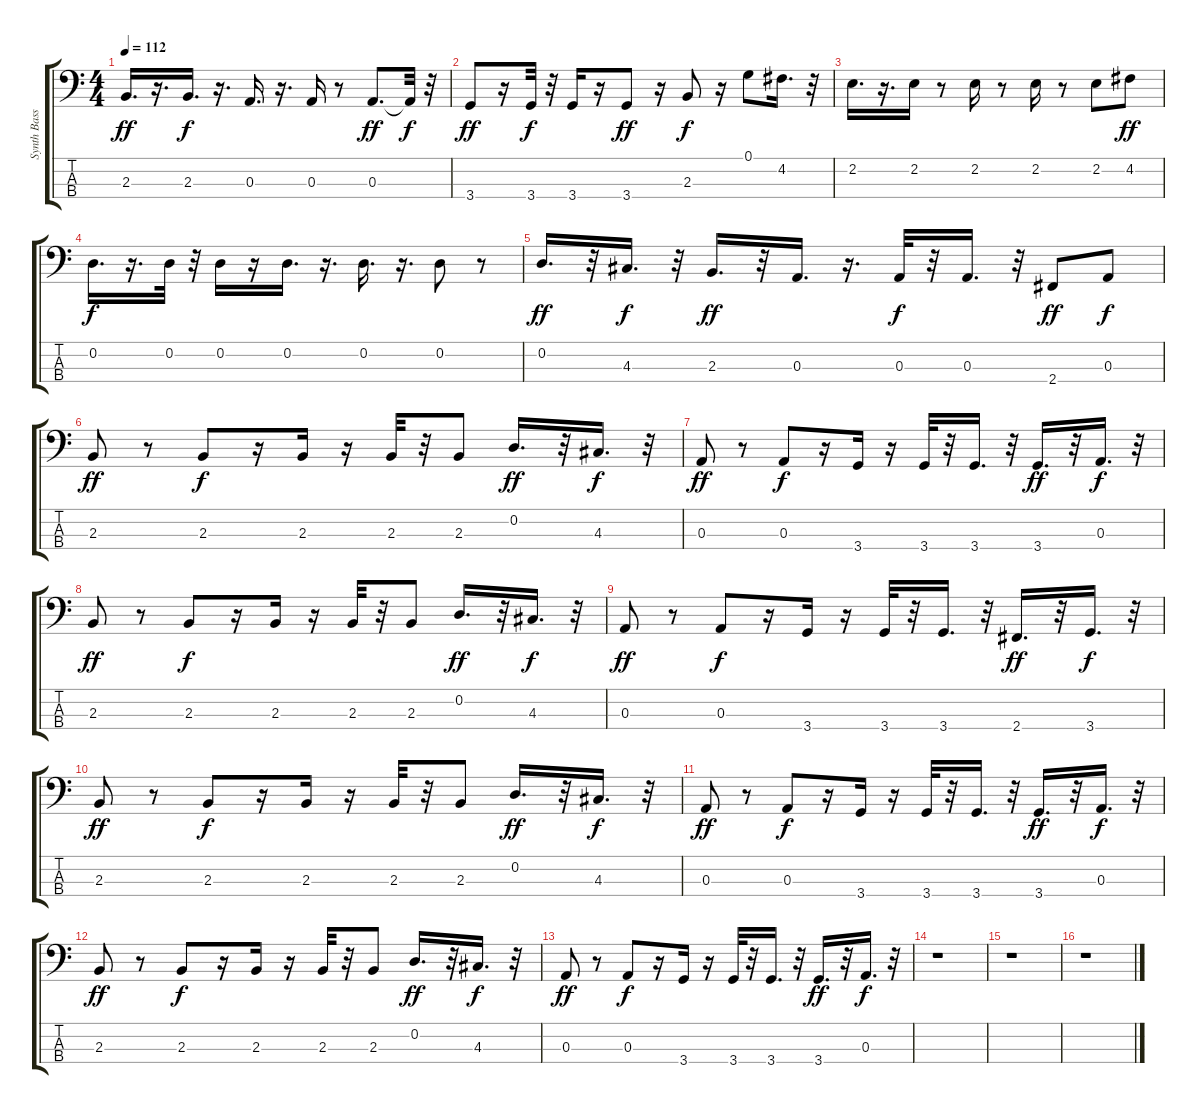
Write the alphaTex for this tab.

\track ("Synth Bass" "Synth Bass") {instrument synthbass1}
\staff {score tabs}
\tuning (G2 D2 A1 E1) {hide}
\ts (4 4)
\tempo 112
\clef f4
\ks c
2.3.16{d dy ff} r.16{d} 2.3.16{d dy f} r.16{d} 0.3.16{d} r.16{d} 0.3.16 r.8 0.3.8{d dy ff} 0.3{t}.32{dy f} r.32 |
3.4.8{dy ff} r.16 3.4.32{dy f} r.32 3.4.16 r.16 3.4.8{dy ff} r.16 2.3.8{dy f} r.16 0.1.8 4.2.16{d} r.32 |
2.2.16{d} r.16{d} 2.2.16 r.8 2.2.16 r.8 2.2.16 r.8 2.2.8 4.2.8{dy ff} |
0.2.16{d dy f} r.16{d} 0.2.32 r.32 0.2.16 r.16 0.2.16{d} r.16{d} 0.2.16{d} r.16{d} 0.2.8 r.8 |
0.2.16{d dy ff} r.32 4.3.16{d dy f} r.32 2.3.16{d dy ff} r.32 0.3.16{d} r.16{d} 0.3.32{dy f} r.32 0.3.16{d} r.32 2.4.8{dy ff} 0.3.8{dy f} |
2.3.8{dy ff} r.8 2.3.8{dy f} r.16 2.3.16 r.16 2.3.32 r.32 2.3.8 0.2.16{d dy ff} r.32 4.3.16{d dy f} r.32 |
0.3.8{dy ff} r.8 0.3.8{dy f} r.16 3.4.16 r.16 3.4.32 r.32 3.4.16{d} r.32 3.4.16{d dy ff} r.32 0.3.16{d dy f} r.32 |
2.3.8{dy ff} r.8 2.3.8{dy f} r.16 2.3.16 r.16 2.3.32 r.32 2.3.8 0.2.16{d dy ff} r.32 4.3.16{d dy f} r.32 |
0.3.8{dy ff} r.8 0.3.8{dy f} r.16 3.4.16 r.16 3.4.32 r.32 3.4.16{d} r.32 2.4.16{d dy ff} r.32 3.4.16{d dy f} r.32 |
2.3.8{dy ff} r.8 2.3.8{dy f} r.16 2.3.16 r.16 2.3.32 r.32 2.3.8 0.2.16{d dy ff} r.32 4.3.16{d dy f} r.32 |
0.3.8{dy ff} r.8 0.3.8{dy f} r.16 3.4.16 r.16 3.4.32 r.32 3.4.16{d} r.32 3.4.16{d dy ff} r.32 0.3.16{d dy f} r.32 |
2.3.8{dy ff} r.8 2.3.8{dy f} r.16 2.3.16 r.16 2.3.32 r.32 2.3.8 0.2.16{d dy ff} r.32 4.3.16{d dy f} r.32 |
0.3.8{dy ff} r.8 0.3.8{dy f} r.16 3.4.16 r.16 3.4.32 r.32 3.4.16{d} r.32 3.4.16{d dy ff} r.32 0.3.16{d dy f} r.32 |
r.1 |
r.1 |
r.1
